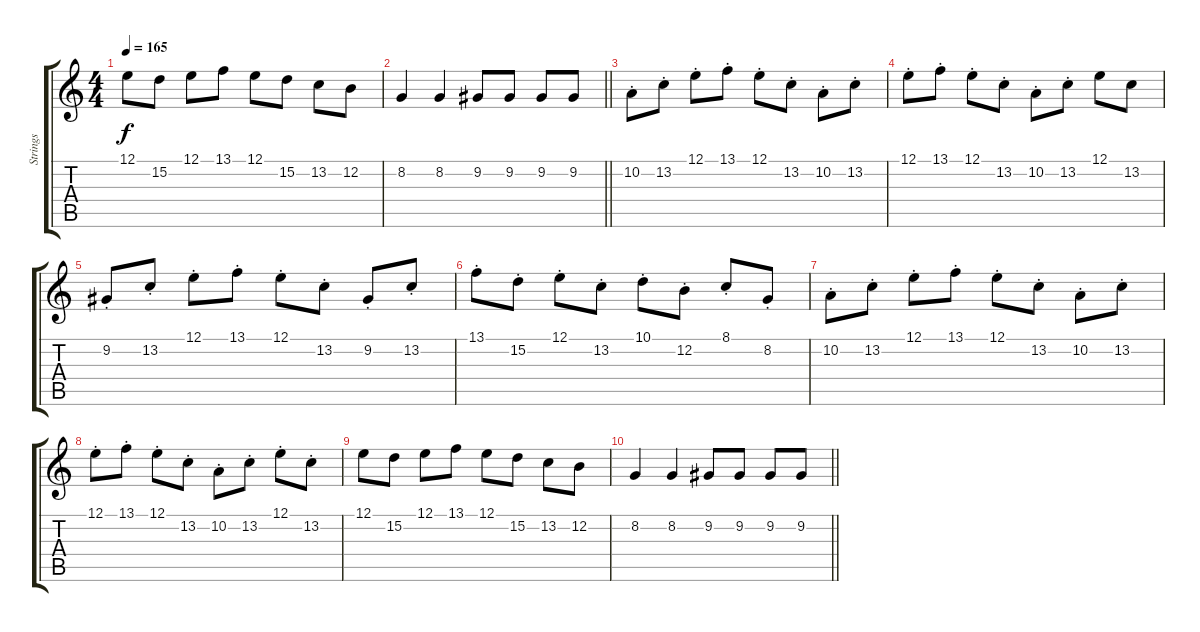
\track ("Strings" "Strings") {instrument stringensemble1}
\staff {score tabs}
\tuning (E4 B3 G3 D3 A2 D2) {hide}
\ts (4 4)
\tempo 165
\clef g2
\ks c
12.1.8{dy f} 15.2.8 12.1.8 13.1.8 12.1.8 15.2.8 13.2.8 12.2.8 |
\barLineRight lightlight
8.2.4 8.2.4 9.2.8 9.2.8 9.2.8 9.2.8 |
10.2{st}.8 13.2{st}.8 12.1{st}.8 13.1{st}.8 12.1{st}.8 13.2{st}.8 10.2{st}.8 13.2{st}.8 |
12.1{st}.8 13.1{st}.8 12.1{st}.8 13.2{st}.8 10.2{st}.8 13.2{st}.8 12.1.8 13.2.8 |
9.2{st}.8 13.2{st}.8 12.1{st}.8 13.1{st}.8 12.1{st}.8 13.2{st}.8 9.2{st}.8 13.2{st}.8 |
13.1{st}.8 15.2{st}.8 12.1{st}.8 13.2{st}.8 10.1{st}.8 12.2{st}.8 8.1{st}.8 8.2{st}.8 |
10.2{st}.8 13.2{st}.8 12.1{st}.8 13.1{st}.8 12.1{st}.8 13.2{st}.8 10.2{st}.8 13.2{st}.8 |
12.1{st}.8 13.1{st}.8 12.1{st}.8 13.2{st}.8 10.2{st}.8 13.2{st}.8 12.1{st}.8 13.2{st}.8 |
12.1.8 15.2.8 12.1.8 13.1.8 12.1.8 15.2.8 13.2.8 12.2.8 |
\barLineRight lightlight
8.2.4 8.2.4 9.2.8 9.2.8 9.2.8 9.2.8
